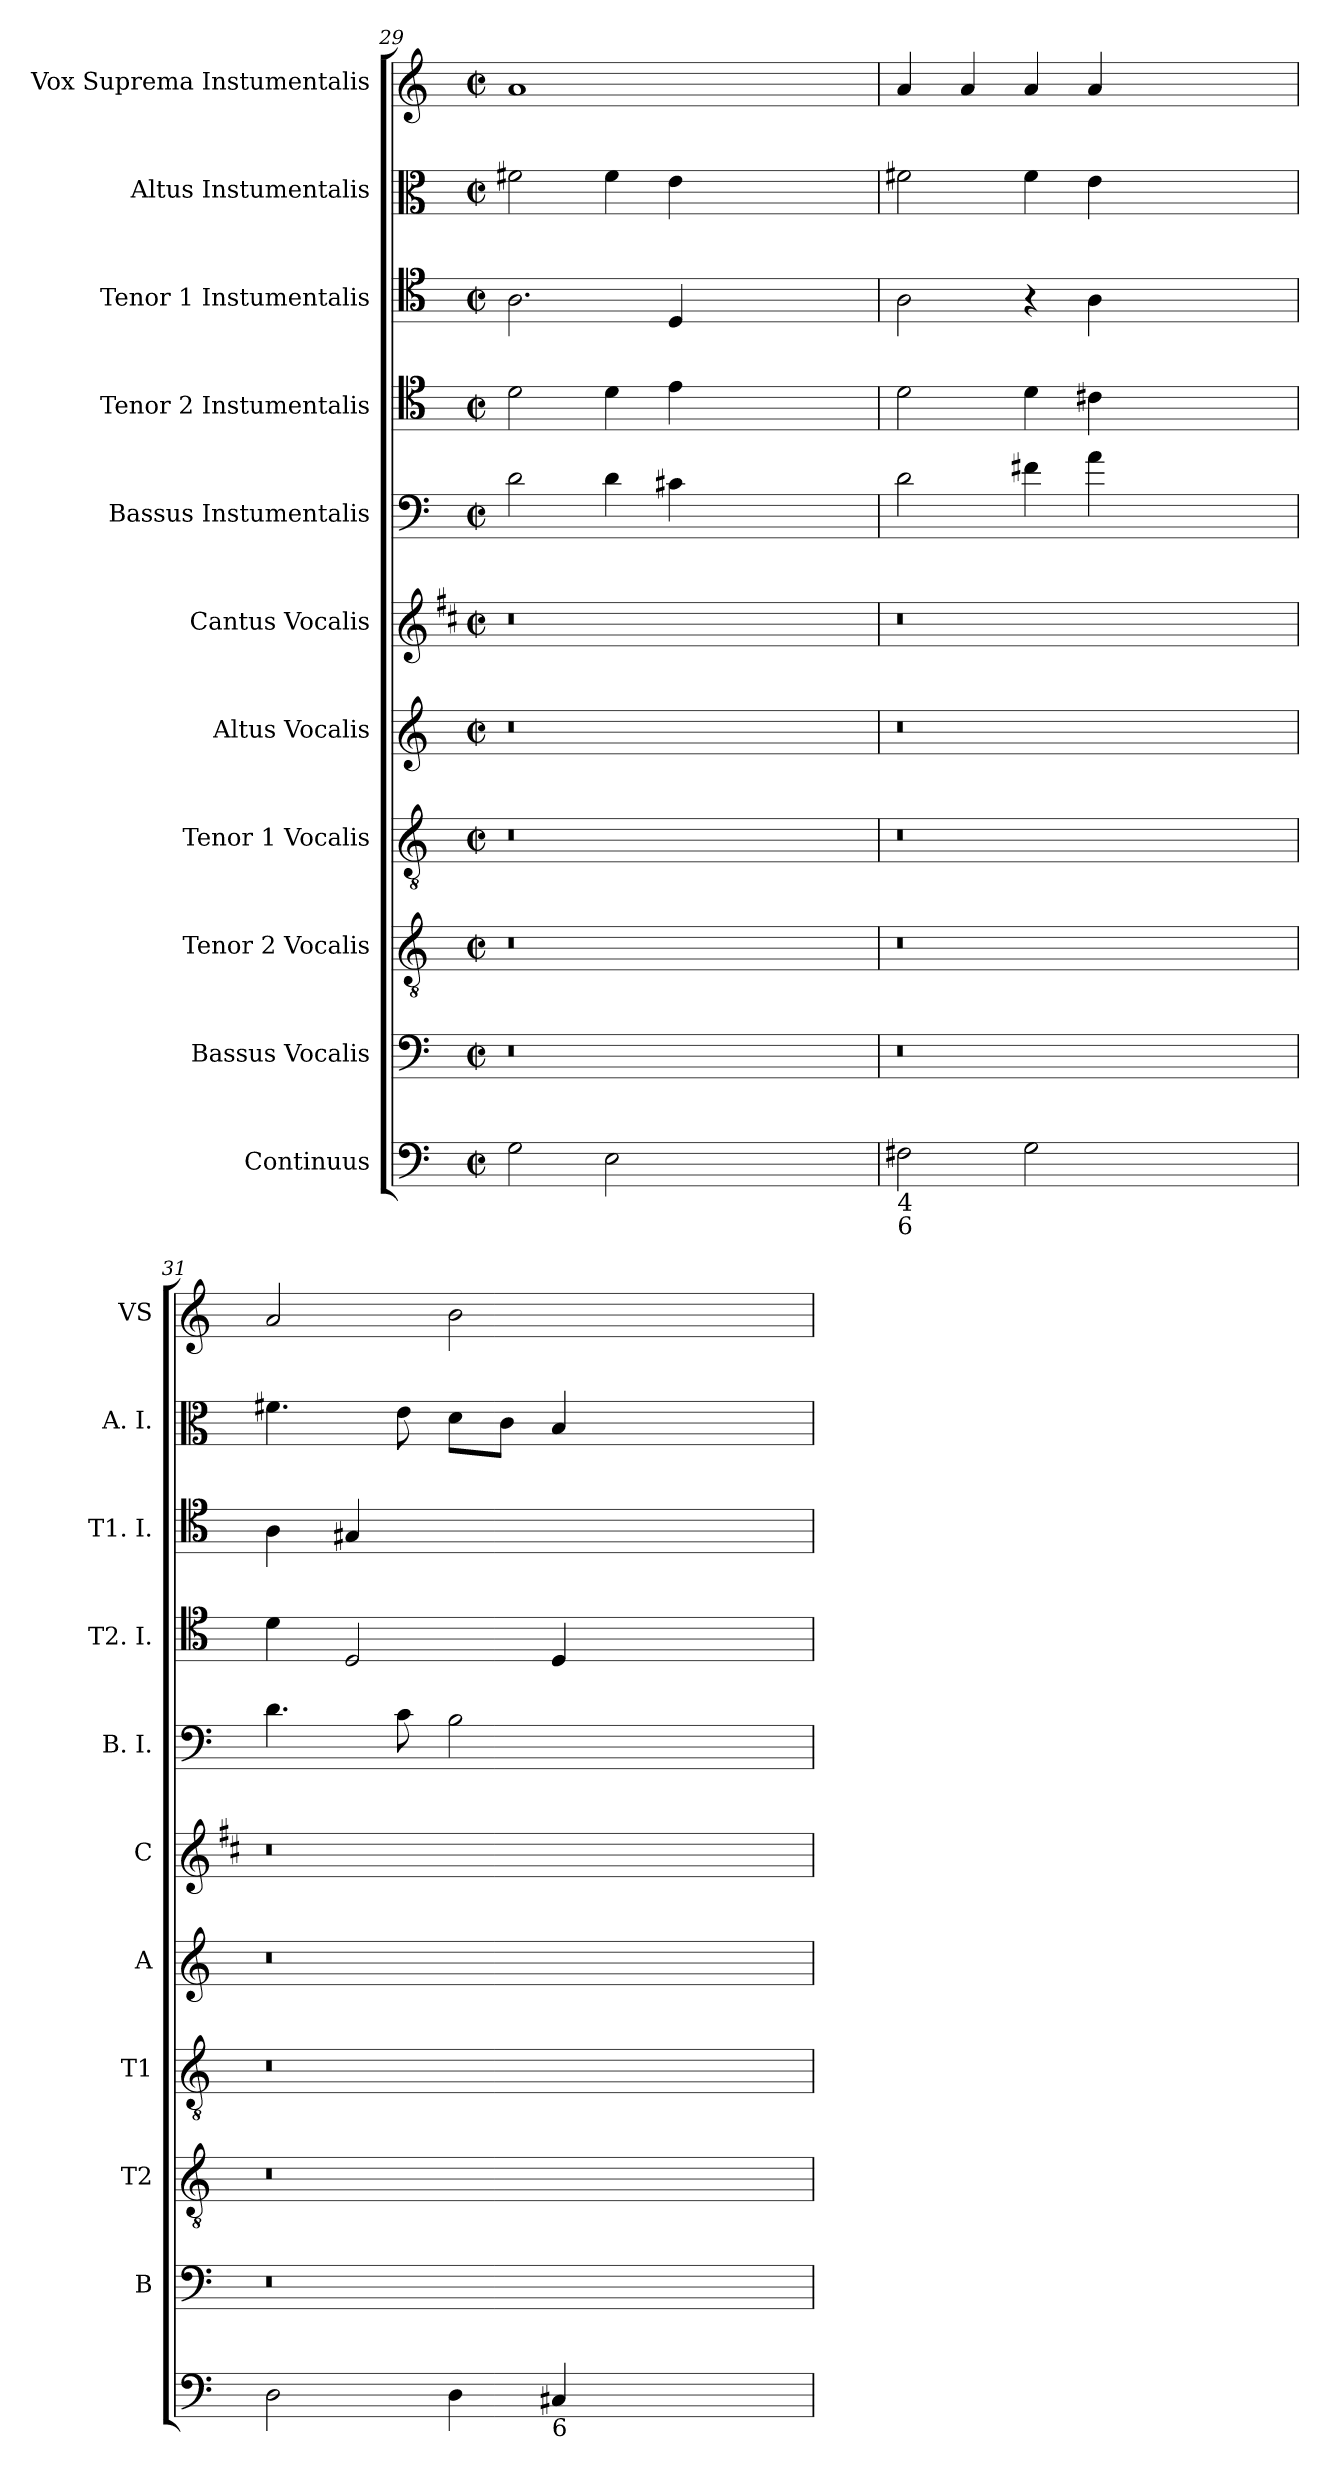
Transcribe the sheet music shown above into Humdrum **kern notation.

**kern	**kern	**kern	**kern	**kern	**kern	**kern	**kern	**kern	**kern	**kern
*part11	*part10	*part9	*part8	*part7	*part6	*part5	*part4	*part3	*part2	*part1
*staff11	*staff10	*staff9	*staff8	*staff7	*staff6	*staff5	*staff4	*staff3	*staff2	*staff1
*I"Continuus	*I"Bassus Vocalis	*I"Tenor 2 Vocalis	*I"Tenor 1 Vocalis	*I"Altus Vocalis	*I"Cantus Vocalis	*I"Bassus Instumentalis	*I"Tenor 2 Instumentalis	*I"Tenor 1 Instumentalis	*I"Altus Instumentalis	*I"Vox Suprema Instumentalis
*	*I'B	*I'T2	*I'T1	*I'A	*I'C	*I'B. I.	*I'T2. I.	*I'T1. I.	*I'A. I.	*I'VS
*clefF4	*clefF4	*clefGv2	*clefGv2	*clefG2	*clefG2	*clefF4	*clefC4	*clefC4	*clefC3	*clefG2
*	*	*	*	*	*ITrd1c2	*ITrd7c12	*	*	*	*
*k[]	*k[]	*k[]	*k[]	*k[]	*k[]	*k[]	*k[]	*k[]	*k[]	*k[]
*C:	*C:	*C:	*C:	*C:	*C:	*C:	*C:	*C:	*C:	*C:
*M2/2	*M4/2	*M4/2	*M4/2	*M4/2	*M4/2	*M2/2	*M2/2	*M2/2	*M2/2	*M2/2
*met(c|)	*met(c|)	*met(c|)	*met(c|)	*met(c|)	*met(c|)	*met(c|)	*met(c|)	*met(c|)	*met(c|)	*met(c|)
=29	=29	=29	=29	=29	=29	=29	=29	=29	=29	=29
2G	0r	0r	0r	0r	0r	2D	2d	2.A	2f#X	1a
2E	.	.	.	.	.	4D	4d	.	4f#	.
.	.	.	.	.	.	4C#X	4e	4D	4e	.
1ryy	.	.	.	.	.	1ryy	1ryy	1ryy	1ryy	1ryy
=30	=30	=30	=30	=30	=30	=30	=30	=30	=30	=30
!LO:TX:b:t=4\n6	!	!	!	!	!	!	!	!	!	!
2F#X	0r	0r	0r	0r	0r	2D	2d	2A	2f#X	4a
.	.	.	.	.	.	.	.	.	.	4a
2G	.	.	.	.	.	4F#X	4d	4r	4f#	4a
.	.	.	.	.	.	4A	4c#X	4A	4e	4a
1ryy	.	.	.	.	.	1ryy	1ryy	1ryy	1ryy	1ryy
=31	=31	=31	=31	=31	=31	=31	=31	=31	=31	=31
2D	0r	0r	0r	0r	0r	4.D	4d	4A	4.f#X	2a
.	.	.	.	.	.	.	2D	4G#X	.	.
.	.	.	.	.	.	8C	.	.	8e	.
4D	.	.	.	.	.	2BB	.	1.ryy	8dL	2b
.	.	.	.	.	.	.	.	.	8cJ	.
!LO:TX:b:t=6	!	!	!	!	!	!	!	!	!	!
4C#X	.	.	.	.	.	.	4D	.	4B	.
1ryy	.	.	.	.	.	1ryy	1ryy	.	1ryy	1ryy
=	=	=	=	=	=	=	=	=	=	=
*-	*-	*-	*-	*-	*-	*-	*-	*-	*-	*-
